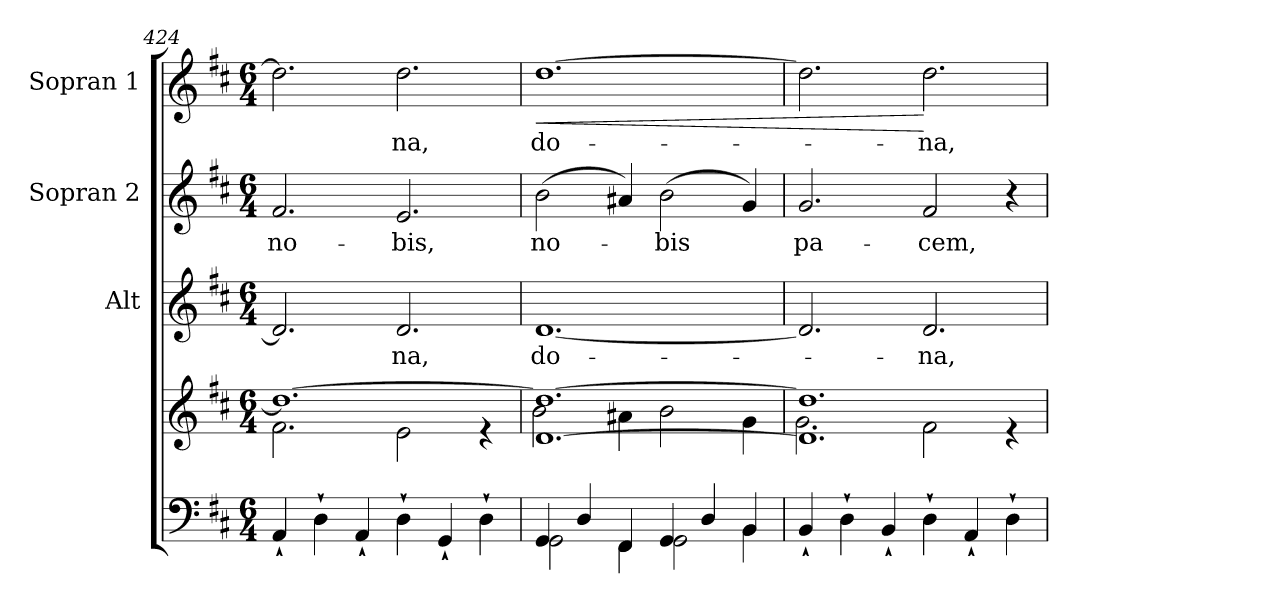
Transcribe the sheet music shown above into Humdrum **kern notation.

**kern	**kern	**kern	**text	**kern	**text	**kern	**text	**dynam
*part4	*part4	*part3	*part3	*part2	*part2	*part1	*part1	*part1
*staff5	*staff4	*staff3	*staff3	*staff2	*staff2	*staff1	*staff1	*staff1
*	*	*I"Alt	*	*I"Sopran 2	*	*I"Sopran 1	*	*
*	*	*I'A.	*	*I'S. 2	*	*I'S. 1	*	*
*clefF4	*clefG2	*clefG2	*	*clefG2	*	*clefG2	*	*
*k[f#c#]	*k[f#c#]	*k[f#c#]	*	*k[f#c#]	*	*k[f#c#]	*	*
*D:	*D:	*D:	*	*D:	*	*D:	*	*
*M6/4	*M6/4	*M6/4	*	*M6/4	*	*M6/4	*	*
=424	=424	=424	=424	=424	=424	=424	=424	=424
*	*^	*	*	*	*	*	*	*
!	!	!	!	!	!	!LO:LY:b	!	!	!
4AA`</	1.dd_	2.f#\	2.d/]	.	2.f#/	no-	2.dd\]	.	.
4D`>\	.	.	.	.	.	.	.	.	.
4AA`</	.	.	.	.	.	.	.	.	.
!	!	!	!	!LO:LY:b	!	!LO:LY:b	!	!LO:LY:b	!
4D`>\	.	2e\	2.d/	-na,	2.e/	-bis,	2.dd\	-na,	.
4GG`</	.	.	.	.	.	.	.	.	.
4D`>\	.	4re	.	.	.	.	.	.	.
=425	=425	=425	=425	=425	=425	=425	=425	=425	=425
*^	*	*	*	*	*	*	*	*	*
!	!	!	!	!	!LO:LY:b	!	!LO:LY:b	!	!LO:LY:b	!LO:HP:b
4GG/	2GG\	[<1.d 1.dd_	2b\	[1.d	do-	(>2b\	no-	[1.dd	do-	<
4D/	.	.	.	.	.	.	.	.	.	.
4FF#/	4FF#\	.	4a#X\	.	.	4a#X/)	.	.	.	.
!	!	!	!	!	!	!	!LO:LY:b	!	!	!
4GG/	2GG\	.	2b\	.	.	(>2b\	-bis	.	.	.
4D/	.	.	.	.	.	.	.	.	.	.
4BB/	4BB\	.	4g\	.	.	4g/)	.	.	.	.
!!LO:LB:g=z
=426	=426	=426	=426	=426	=426	=426	=426	=426	=426	=426
!	!	!	!	!	!	!	!LO:LY:b	!	!	!
*v	*v	*	*	*	*	*	*	*	*	*
4BB`</	1.d] 1.dd]	2.g\	2.d/]	.	2.g/	pa-	2.dd\]	.	.
4D`>\	.	.	.	.	.	.	.	.	.
4BB`</	.	.	.	.	.	.	.	.	.
!	!	!	!	!LO:LY:b	!	!LO:LY:b	!	!LO:LY:b	!
4D`>\	.	2f#\	2.d/	-na,	2f#/	-cem,	2.dd\	-na,	[
4AA`</	.	.	.	.	.	.	.	.	.
4D`>\	.	4re	.	.	4r	.	.	.	.
*	*v	*v	*	*	*	*	*	*	*
=	=	=	=	=	=	=	=	=
*-	*-	*-	*-	*-	*-	*-	*-	*-
